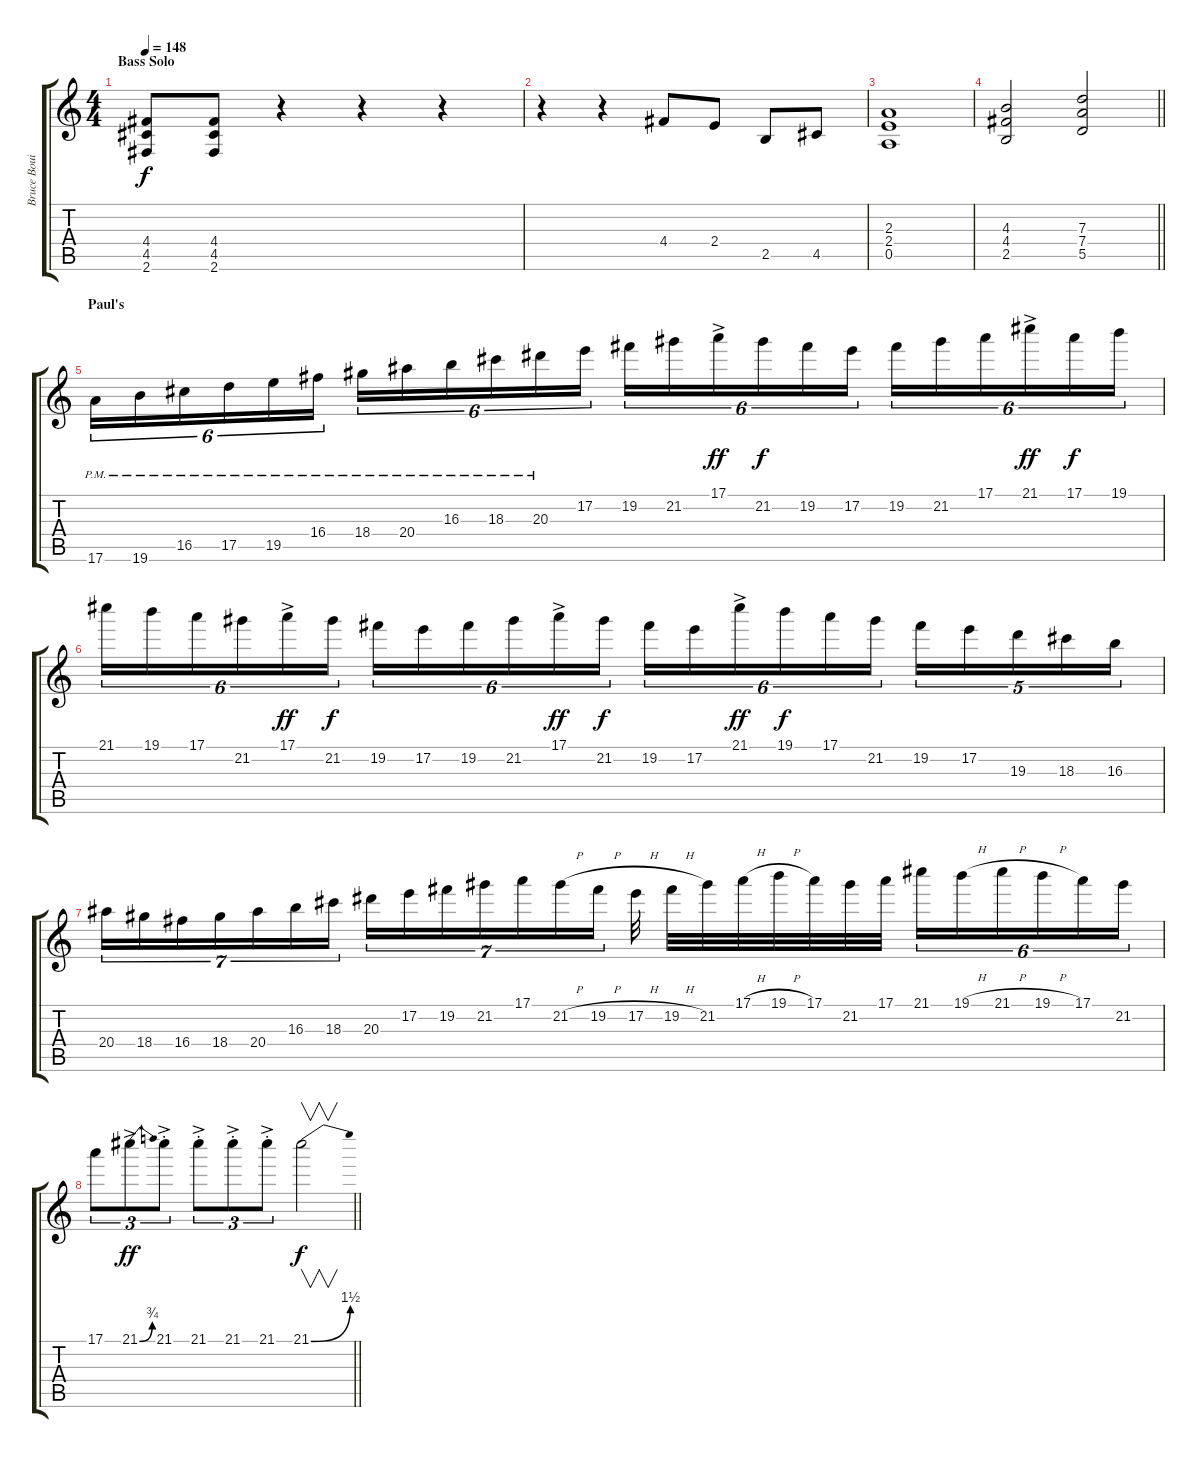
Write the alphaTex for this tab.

\track ("Bruce Bouillet" "Bruce Boui") {instrument distortionguitar}
\staff {score tabs}
\tuning (E4 B3 G3 D3 A2 E2) {hide}
\ts (4 4)
\section ("" "Bass Solo")
\tempo 148
\clef g2
\ks c
(4.4 4.5 2.6).8{dy f} (4.4 4.5 2.6).8 r.4 r.4 r.4 |
r.4 r.4 4.4.8 2.4.8 2.5.8 4.5.8 |
(2.3 2.4 0.5).1 |
\barLineRight lightlight
(4.3 4.4 2.5).2 (7.3 7.4 5.5).2 |
\section ("" "Paul's")
17.6{pm}.16{tu (6 4)} 19.6{pm}.16{tu (6 4)} 16.5{pm}.16{tu (6 4)} 17.5{pm}.16{tu (6 4)} 19.5{pm}.16{tu (6 4)} 16.4{pm}.16{tu (6 4)} 18.4{pm}.16{tu (6 4)} 20.4{pm}.16{tu (6 4)} 16.3{pm}.16{tu (6 4)} 18.3{pm}.16{tu (6 4)} 20.3{pm}.16{tu (6 4)} 17.2.16{tu (6 4)} 19.2.16{tu (6 4)} 21.2.16{tu (6 4)} 17.1{ac}.16{tu (6 4) dy ff} 21.2.16{tu (6 4) dy f} 19.2.16{tu (6 4)} 17.2.16{tu (6 4)} 19.2.16{tu (6 4)} 21.2.16{tu (6 4)} 17.1.16{tu (6 4)} 21.1{ac}.16{tu (6 4) dy ff} 17.1.16{tu (6 4) dy f} 19.1.16{tu (6 4)} |
21.1.16{tu (6 4)} 19.1.16{tu (6 4)} 17.1.16{tu (6 4)} 21.2.16{tu (6 4)} 17.1{ac}.16{tu (6 4) dy ff} 21.2.16{tu (6 4) dy f} 19.2.16{tu (6 4)} 17.2.16{tu (6 4)} 19.2.16{tu (6 4)} 21.2.16{tu (6 4)} 17.1{ac}.16{tu (6 4) dy ff} 21.2.16{tu (6 4) dy f} 19.2.16{tu (6 4)} 17.2.16{tu (6 4)} 21.1{ac}.16{tu (6 4) dy ff} 19.1.16{tu (6 4) dy f} 17.1.16{tu (6 4)} 21.2.16{tu (6 4)} 19.2.16{tu (5 4)} 17.2.16{tu (5 4)} 19.3.16{tu (5 4)} 18.3.16{tu (5 4)} 16.3.16{tu (5 4)} |
20.4.16{tu (7 4)} 18.4.16{tu (7 4)} 16.4.16{tu (7 4)} 18.4.16{tu (7 4)} 20.4.16{tu (7 4)} 16.3.16{tu (7 4)} 18.3.16{tu (7 4)} 20.3.16{tu (7 4)} 17.2.16{tu (7 4)} 19.2.16{tu (7 4)} 21.2.16{tu (7 4)} 17.1.16{tu (7 4)} 21.2{h}.16{tu (7 4)} 19.2{h}.16{tu (7 4)} 17.2{h}.32 19.2{h}.32 21.2.32 17.1{h}.32 19.1{h}.32 17.1.32 21.2.32 17.1.32 21.1.16{tu (6 4)} 19.1{h}.16{tu (6 4)} 21.1{h}.16{tu (6 4)} 19.1{h}.16{tu (6 4)} 17.1.16{tu (6 4)} 21.2.16{tu (6 4)} |
\barLineRight lightlight
17.1.8{tu (3 2)} 21.1{be (bend 0 0 60 3) ac}.8{tu (3 2) dy ff} 21.1{ac st}.8{tu (3 2)} 21.1{ac st}.8{tu (3 2)} 21.1{ac st}.8{tu (3 2)} 21.1{ac st}.8{tu (3 2)} 21.1{be (bend 0 0 60 6)}.2{v dy f}
